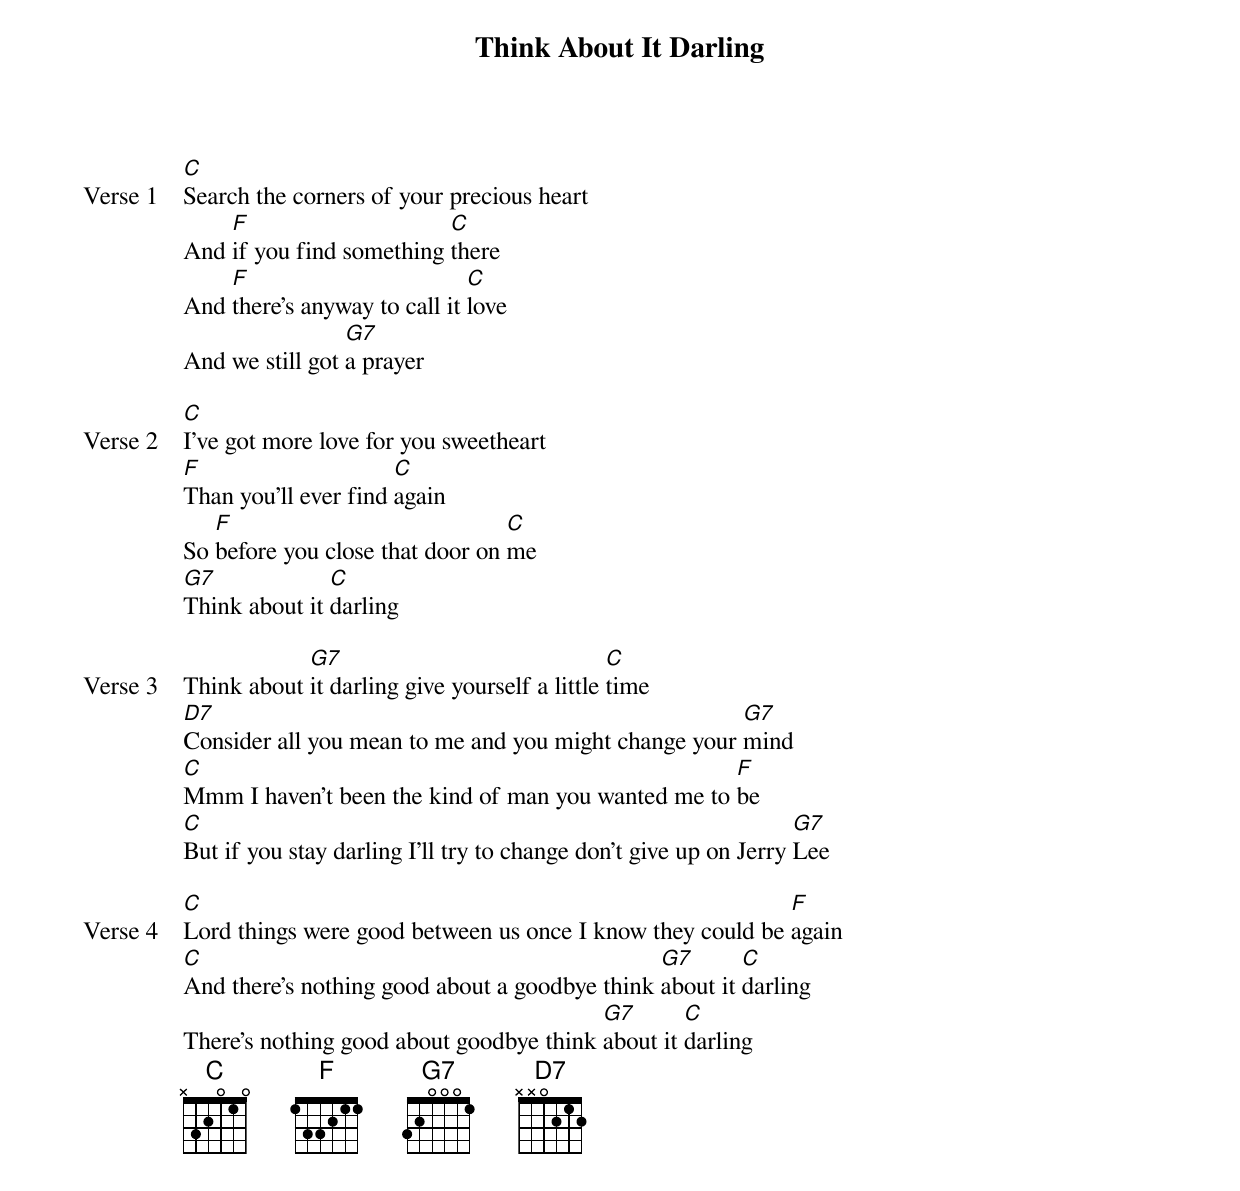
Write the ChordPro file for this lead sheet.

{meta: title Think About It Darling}
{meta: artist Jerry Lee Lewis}
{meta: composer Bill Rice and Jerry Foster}
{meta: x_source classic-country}
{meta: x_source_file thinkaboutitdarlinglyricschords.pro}
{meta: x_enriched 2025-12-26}

{start_of_verse: Verse 1}
[C]Search the corners of your precious heart
And [F]if you find something [C]there
And [F]there's anyway to call it [C]love
And we still got [G7]a prayer
{end_of_verse}

{start_of_verse: Verse 2}
[C]I've got more love for you sweetheart
[F]Than you'll ever find [C]again
So [F]before you close that door on [C]me
[G7]Think about it [C]darling
{end_of_verse}

{start_of_verse: Verse 3}
Think about [G7]it darling give yourself a little [C]time
[D7]Consider all you mean to me and you might change your [G7]mind
[C]Mmm I haven't been the kind of man you wanted me to [F]be
[C]But if you stay darling I'll try to change don't give up on Jerry [G7]Lee
{end_of_verse}

{start_of_verse: Verse 4}
[C]Lord things were good between us once I know they could be [F]again
[C]And there's nothing good about a goodbye think [G7]about it [C]darling
There's nothing good about goodbye think [G7]about it [C]darling
{end_of_verse}
